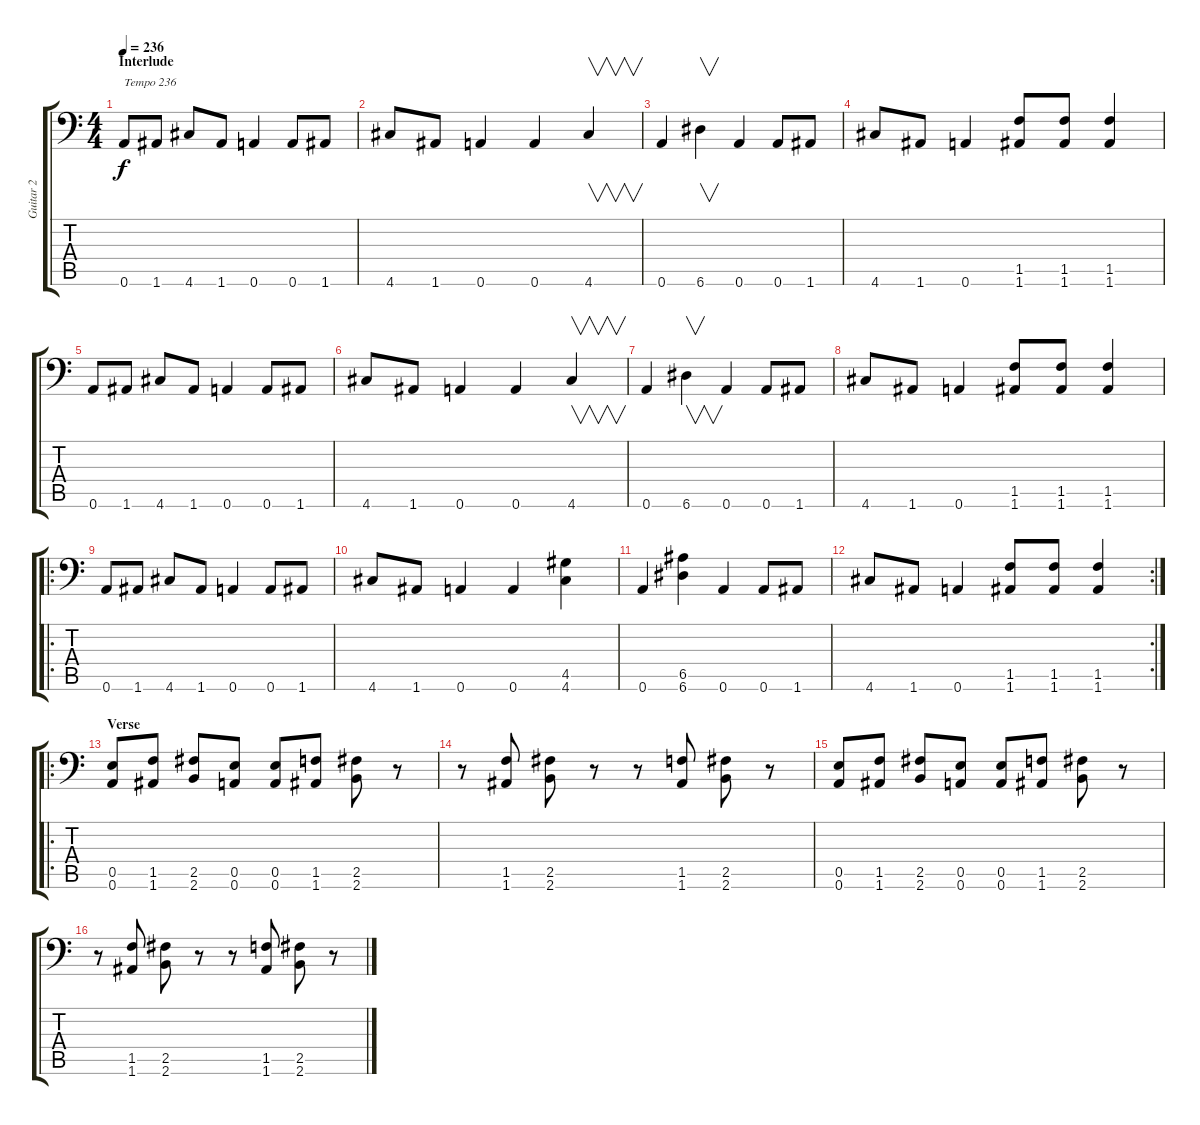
\track ("Guitar 2" "Guitar 2") {instrument distortionguitar}
\staff {score tabs}
\tuning (B3 Gb3 D3 A2 E2 A1) {hide}
\ts (4 4)
\section ("" "Interlude")
\tempo 236
\clef f4
\ks c
0.6.8{txt "Tempo 236" dy f} 1.6.8 4.6.8 1.6.8 0.6.4 0.6.8 1.6.8 |
4.6.8 1.6.8 0.6.4 0.6.4 4.6.4{v} |
0.6.4 6.6.4{v} 0.6.4 0.6.8 1.6.8 |
4.6.8 1.6.8 0.6.4 (1.5 1.6).8 (1.5 1.6).8 (1.5 1.6).4 |
0.6.8 1.6.8 4.6.8 1.6.8 0.6.4 0.6.8 1.6.8 |
4.6.8 1.6.8 0.6.4 0.6.4 4.6.4{v} |
0.6.4 6.6.4{v} 0.6.4 0.6.8 1.6.8 |
4.6.8 1.6.8 0.6.4 (1.5 1.6).8 (1.5 1.6).8 (1.5 1.6).4 |
\ro
0.6.8 1.6.8 4.6.8 1.6.8 0.6.4 0.6.8 1.6.8 |
4.6.8 1.6.8 0.6.4 0.6.4 (4.5 4.6).4 |
0.6.4 (6.5 6.6).4 0.6.4 0.6.8 1.6.8 |
\rc 2
4.6.8 1.6.8 0.6.4 (1.5 1.6).8 (1.5 1.6).8 (1.5 1.6).4 |
\ro
\section ("" "Verse")
(0.5 0.6).8 (1.5 1.6).8 (2.5 2.6).8 (0.5 0.6).8 (0.5 0.6).8 (1.5 1.6).8 (2.5 2.6).8 r.8 |
r.8 (1.5 1.6).8 (2.5 2.6).8 r.8 r.8 (1.5 1.6).8 (2.5 2.6).8 r.8 |
(0.5 0.6).8 (1.5 1.6).8 (2.5 2.6).8 (0.5 0.6).8 (0.5 0.6).8 (1.5 1.6).8 (2.5 2.6).8 r.8 |
r.8 (1.5 1.6).8 (2.5 2.6).8 r.8 r.8 (1.5 1.6).8 (2.5 2.6).8 r.8
